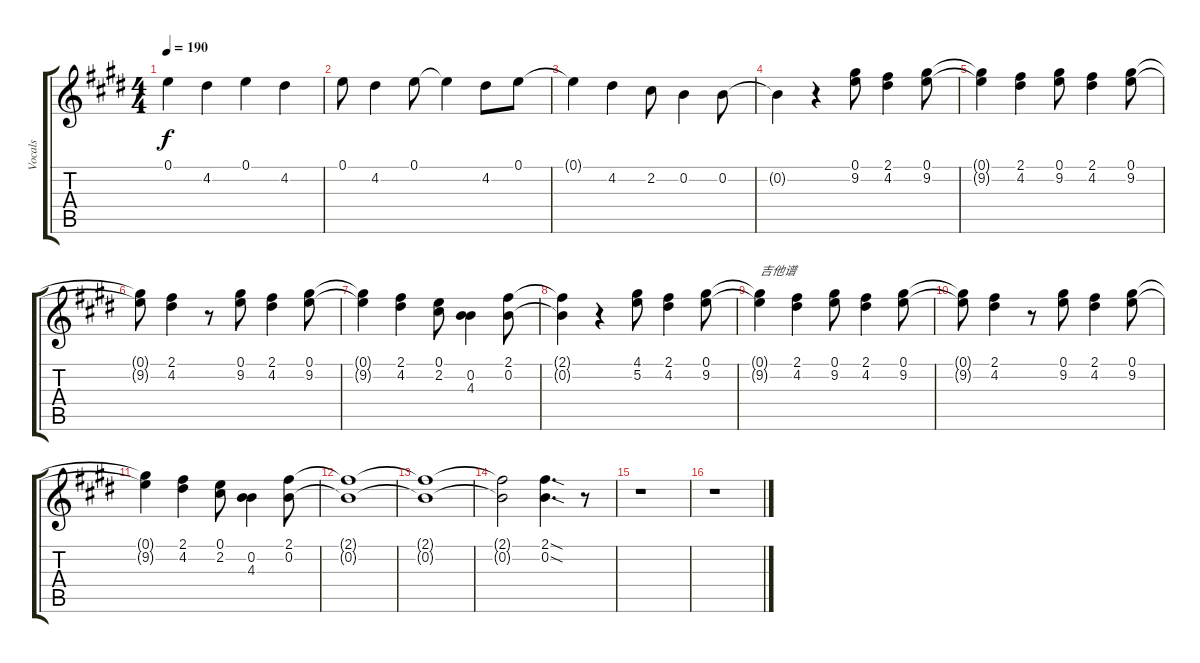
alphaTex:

\track ("Vocals" "Vocals") {instrument overdrivenguitar}
\staff {score tabs}
\tuning (E4 B3 G3 D3 A2 E2) {hide}
\ts (4 4)
\tempo 190
\clef g2
\ks e
0.1{t}.4{dy f} 4.2.4 0.1.4 4.2.4 |
0.1.8 4.2.4 0.1.8 0.1{t}.4 4.2.8 0.1.8 |
0.1{t}.4 4.2.4 2.2.8 0.2.4 0.2.8 |
0.2{t}.4 r.4 (0.1 9.2).8 (2.1 4.2).4 (0.1 9.2).8 |
(0.1{t} 9.2{t}).4 (2.1 4.2).4 (0.1 9.2).8 (2.1 4.2).4 (0.1 9.2).8 |
(0.1{t} 9.2{t}).8 (2.1 4.2).4 r.8 (0.1 9.2).8 (2.1 4.2).4 (0.1 9.2).8 |
(0.1{t} 9.2{t}).4 (2.1 4.2).4 (0.1 2.2).8 (0.2 4.3).4 (2.1 0.2).8 |
(2.1{t} 0.2{t}).4 r.4 (4.1 5.2).8 (2.1 4.2).4 (0.1 9.2).8 |
(0.1{t} 9.2{t}).4{txt "吉他谱"} (2.1 4.2).4 (0.1 9.2).8 (2.1 4.2).4 (0.1 9.2).8 |
(0.1{t} 9.2{t}).8 (2.1 4.2).4 r.8 (0.1 9.2).8 (2.1 4.2).4 (0.1 9.2).8 |
(0.1{t} 9.2{t}).4 (2.1 4.2).4 (0.1 2.2).8 (0.2 4.3).4 (2.1 0.2).8 |
(2.1{t} 0.2{t}).1 |
(2.1{t} 0.2{t}).1 |
(2.1{t} 0.2{t}).2 (2.1{sod} 0.2{sod}).4{d} r.8 |
r.1 |
r.1
